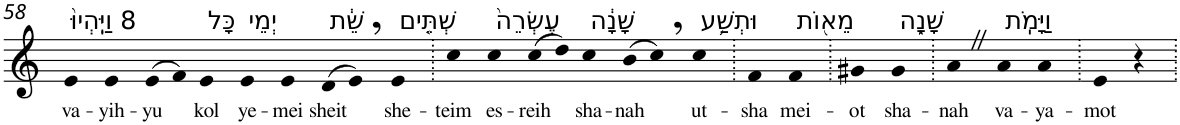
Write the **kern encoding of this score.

**kern	**text
*part1	*part1
*staff1	*staff1
*I"Piano	*
*I'Pno	*
!!LO:PB:g=z
*clefG2	*
*k[]	*
=58	=58
!LO:TX:a:t=8 וַיִּֽהְיוּ֙	!
!	!LO:LY:b
4e	va-
!	!LO:LY:b
4e	-yih-
!	!LO:LY:b
(>8e	-yu
8f)	.
!LO:TX:a:t=כָּל	!
!	!LO:LY:b
4e	kol
!LO:TX:a:t=יְמֵי	!
!	!LO:LY:b
4e	ye-
!	!LO:LY:b
4e	-mei
!LO:TX:a:t=שֵׁ֔ת	!
!	!LO:LY:b
(>8d	sheit
8e,)	.
!LO:TX:a:t=שְׁתֵּ֤ים	!
!	!LO:LY:b
4e	she-
=59.	=59.
!	!LO:LY:b
4cc	-teim
!LO:TX:a:t=עֶשְׂרֵה֙	!
!	!LO:LY:b
4cc	es-
!	!LO:LY:b
(>8cc	-reih
8dd)	.
!LO:TX:a:t=שָׁנָ֔ה	!
!	!LO:LY:b
4cc	sha-
!	!LO:LY:b
(>8b	-nah
8cc,)	.
!LO:TX:a:t=וּתְשַׁ֥ע	!
!	!LO:LY:b
4cc	ut-
=60.	=60.
!	!LO:LY:b
4f	-sha
!LO:TX:a:t=מֵא֖וֹת	!
!	!LO:LY:b
4f	mei-
=61.	=61.
!	!LO:LY:b
4g#X	-ot
!LO:TX:a:t=שָׁנָ֑ה	!
!	!LO:LY:b
4g#	sha-
=62.	=62.
!	!LO:LY:b
4aZ	-nah
!LO:TX:a:t=וַיָּמֹֽת	!
!	!LO:LY:b
4a	va-
!	!LO:LY:b
4a	-ya-
=63.	=63.
!	!LO:LY:b
4e	-mot
4r	.
=.	=.
*-	*-
